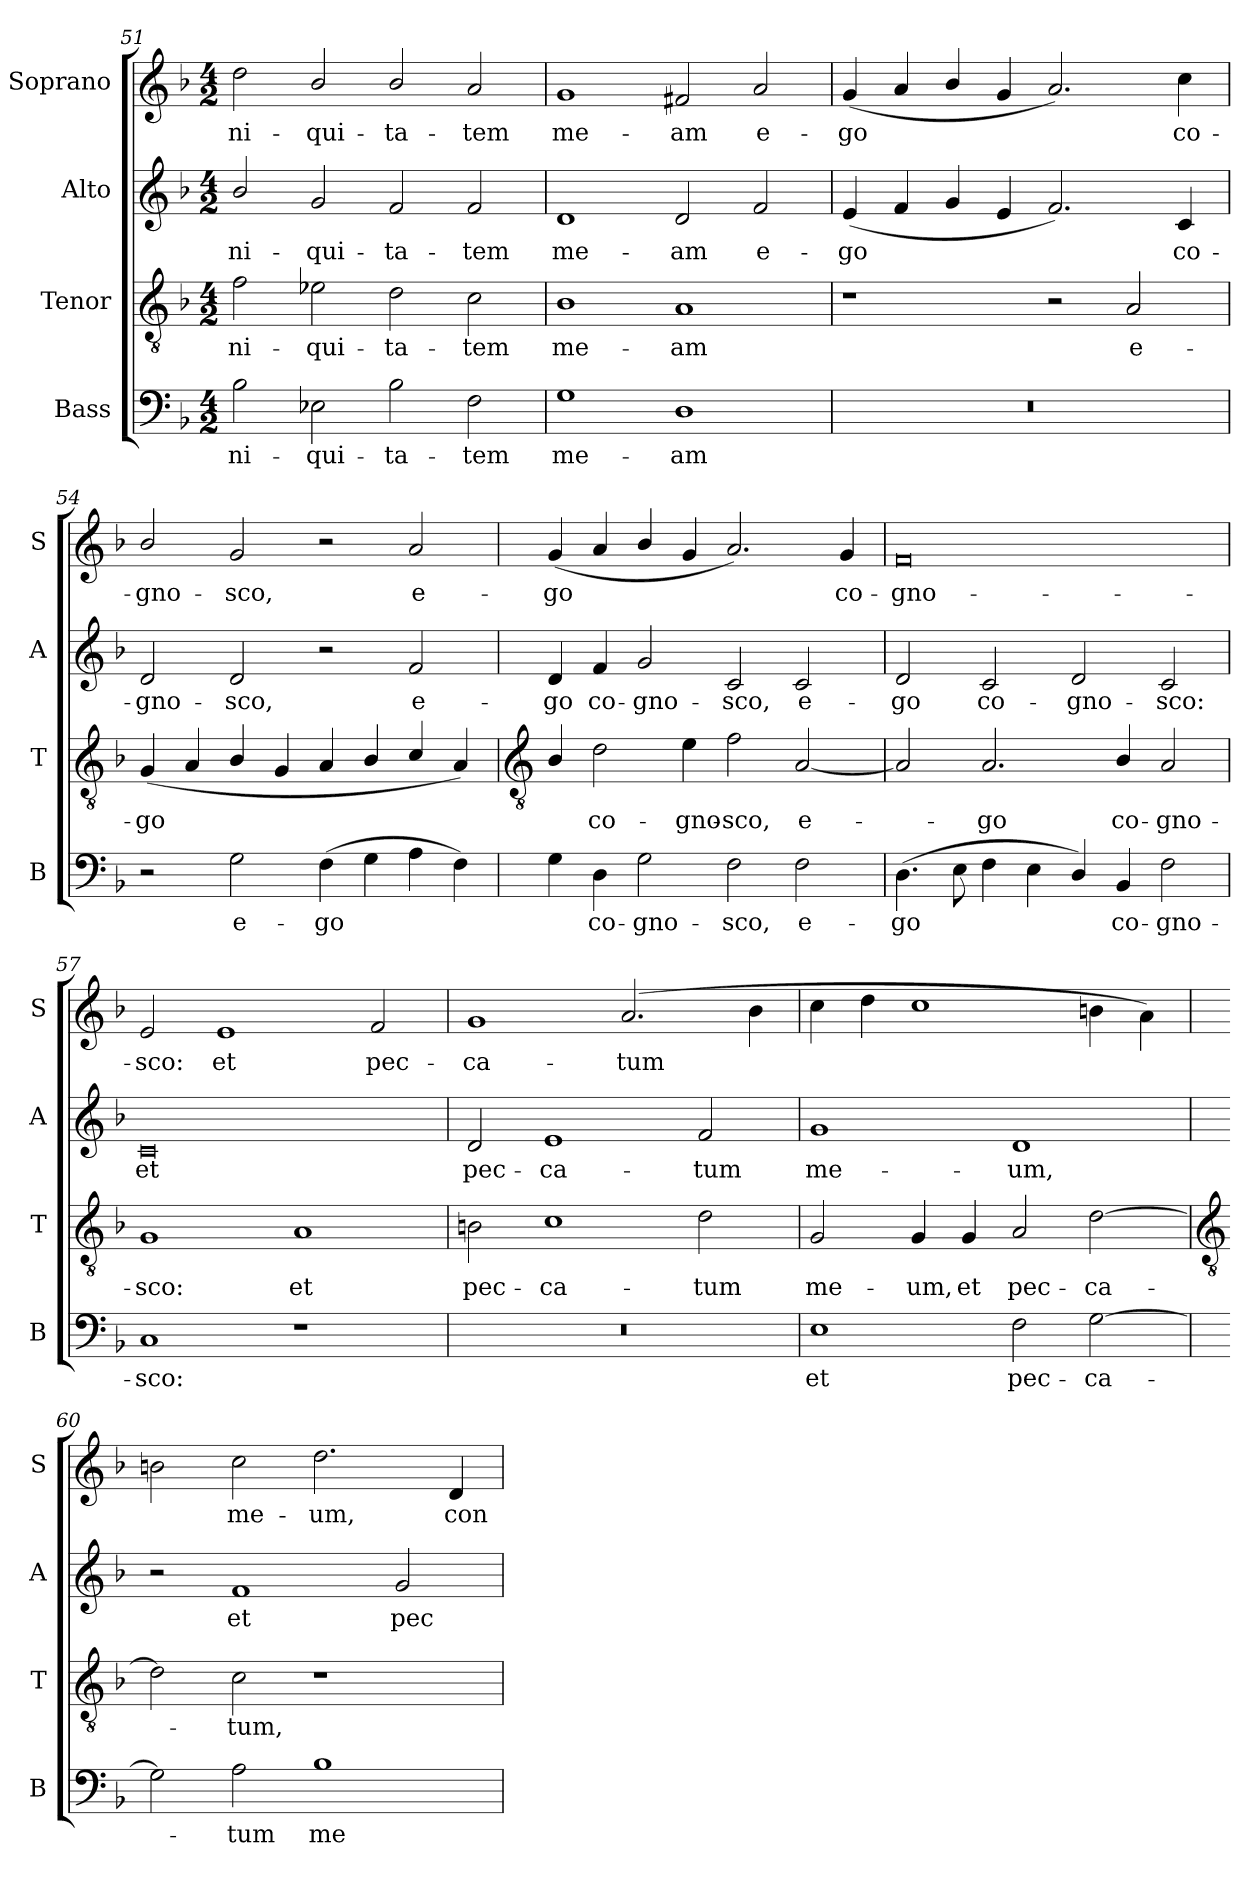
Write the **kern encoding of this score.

**kern	**text	**kern	**text	**kern	**text	**kern	**text
*part4	*part4	*part3	*part3	*part2	*part2	*part1	*part1
*staff4	*staff4	*staff3	*staff3	*staff2	*staff2	*staff1	*staff1
*I"Bass	*	*I"Tenor	*	*I"Alto	*	*I"Soprano	*
*I'B	*	*I'T	*	*I'A	*	*I'S	*
*clefF4	*	*clefGv2	*	*clefG2	*	*clefG2	*
*k[b-]	*	*k[b-]	*	*k[b-]	*	*k[b-]	*
*F:	*	*F:	*	*F:	*	*F:	*
*M4/2	*	*M4/2	*	*M4/2	*	*M4/2	*
=51	=51	=51	=51	=51	=51	=51	=51
!	!LO:LY:b	!	!LO:LY:b	!	!LO:LY:b	!	!LO:LY:b
2B-	-ni-	2f	ni-	2b-/	-ni-	2dd	-ni-
!	!LO:LY:b	!	!LO:LY:b	!	!LO:LY:b	!	!LO:LY:b
2E-X	-qui-	2e-X	-qui-	2g	-qui-	2b-/	-qui-
!	!LO:LY:b	!	!LO:LY:b	!	!LO:LY:b	!	!LO:LY:b
2B-	-ta-	2d	-ta-	2f	-ta-	2b-/	-ta-
!	!LO:LY:b	!	!LO:LY:b	!	!LO:LY:b	!	!LO:LY:b
2F	-tem	2c	-tem	2f	-tem	2a	-tem
=52	=52	=52	=52	=52	=52	=52	=52
!	!LO:LY:b	!	!LO:LY:b	!	!LO:LY:b	!	!LO:LY:b
1G	me-	1B-	me-	1d	me-	1g	me-
!	!LO:LY:b	!	!LO:LY:b	!	!LO:LY:b	!	!LO:LY:b
1D	-am	1A	-am	2d	-am	2f#X	-am
!	!	!	!	!	!LO:LY:b	!	!LO:LY:b
.	.	.	.	2f	e-	2a	e-
=53	=53	=53	=53	=53	=53	=53	=53
!	!	!	!	!	!LO:LY:b	!	!LO:LY:b
0r	.	1r	.	(<4e	-go	(<4g	-go
.	.	.	.	4f	.	4a	.
.	.	.	.	4g	.	4b-/	.
.	.	.	.	4e	.	4g	.
.	.	2r	.	2.f)	.	2.a)	.
!	!	!	!LO:LY:b	!	!	!	!
.	.	2A	e-	.	.	.	.
!	!	!	!	!	!LO:LY:b	!	!LO:LY:b
.	.	.	.	4c	co-	4cc	co-
=54	=54	=54	=54	=54	=54	=54	=54
!	!	!	!LO:LY:b	!	!LO:LY:b	!	!LO:LY:b
2r	.	(<4G	-go	2d	-gno-	2b-/	-gno-
.	.	4A	.	.	.	.	.
!	!LO:LY:b	!	!	!	!LO:LY:b	!	!LO:LY:b
2G	e-	4B-/	.	2d	-sco,	2g	-sco,
.	.	4G	.	.	.	.	.
!	!LO:LY:b	!	!	!	!	!	!
(>4F	-go	4A	.	2r	.	2r	.
4G	.	4B-/	.	.	.	.	.
!	!	!	!	!	!LO:LY:b	!	!LO:LY:b
4A	.	4c/	.	2f	e-	2a	e-
4F)	.	4A)	.	.	.	.	.
!!LO:LB:g=z
=55	=55	=55	=55	=55	=55	=55	=55
*	*	*clefGv2	*	*	*	*	*
!	!	!	!	!	!LO:LY:b	!	!LO:LY:b
4G	.	4B-/	.	4d	-go	(<4g	-go
!	!LO:LY:b	!	!LO:LY:b	!	!LO:LY:b	!	!
4D	co-	2d	co-	4f	co-	4a	.
!	!LO:LY:b	!	!	!	!LO:LY:b	!	!
2G	-gno-	.	.	2g	-gno-	4b-/	.
!	!	!	!LO:LY:b	!	!	!	!
.	.	4e	-gno-	.	.	4g	.
!	!LO:LY:b	!	!LO:LY:b	!	!LO:LY:b	!	!
2F	-sco,	2f	-sco,	2c	-sco,	2.a)	.
!	!LO:LY:b	!	!LO:LY:b	!	!LO:LY:b	!	!
2F	e-	[2A	e-	2c	e-	.	.
!	!	!	!	!	!	!	!LO:LY:b
.	.	.	.	.	.	4g	co-
=56	=56	=56	=56	=56	=56	=56	=56
!	!LO:LY:b	!	!	!	!LO:LY:b	!	!LO:LY:b
(>4.D	-go	2A]	.	2d	-go	0f	-gno-
8E	.	.	.	.	.	.	.
!	!	!	!LO:LY:b	!	!LO:LY:b	!	!
4F	.	2.A	go	2c	co-	.	.
4E	.	.	.	.	.	.	.
!	!	!	!	!	!LO:LY:b	!	!
4D/)	.	.	.	2d	-gno-	.	.
!	!LO:LY:b	!	!LO:LY:b	!	!	!	!
4BB-	co-	4B-/	co-	.	.	.	.
!	!LO:LY:b	!	!LO:LY:b	!	!LO:LY:b	!	!
2F	-gno-	2A	-gno-	2c	-sco:	.	.
=57	=57	=57	=57	=57	=57	=57	=57
!	!LO:LY:b	!	!LO:LY:b	!	!LO:LY:b	!	!LO:LY:b
1C	-sco:	1G	-sco:	0c	et	2e	-sco:
!	!	!	!	!	!	!	!LO:LY:b
.	.	.	.	.	.	1e	et
!	!	!	!LO:LY:b	!	!	!	!
1r	.	1A	et	.	.	.	.
!	!	!	!	!	!	!	!LO:LY:b
.	.	.	.	.	.	2f	pec-
=58	=58	=58	=58	=58	=58	=58	=58
!	!	!	!LO:LY:b	!	!LO:LY:b	!	!LO:LY:b
0r	.	2Bn	pec-	2d	pec-	1g	-ca-
!	!	!	!LO:LY:b	!	!LO:LY:b	!	!
.	.	1c	-ca-	1e	-ca-	.	.
!	!	!	!	!	!	!	!LO:LY:b
.	.	.	.	.	.	(>2.a	-tum
!	!	!	!LO:LY:b	!	!LO:LY:b	!	!
.	.	2d	-tum	2f	-tum	.	.
.	.	.	.	.	.	4b-	.
=59	=59	=59	=59	=59	=59	=59	=59
!	!LO:LY:b	!	!LO:LY:b	!	!LO:LY:b	!	!
1E	et	2G	me-	1g	me-	4cc	.
.	.	.	.	.	.	4dd	.
!	!	!	!LO:LY:b	!	!	!	!
.	.	4G	-um,	.	.	1cc	.
!	!	!	!LO:LY:b	!	!	!	!
.	.	4G	et	.	.	.	.
!	!LO:LY:b	!	!LO:LY:b	!	!LO:LY:b	!	!
2F	pec-	2A	pec-	1d	-um,	.	.
!	!LO:LY:b	!	!LO:LY:b	!	!	!	!
[2G	-ca-	[2d	-ca-	.	.	4bn	.
.	.	.	.	.	.	4a\)	.
!!LO:LB:g=z
=60	=60	=60	=60	=60	=60	=60	=60
*	*	*clefGv2	*	*	*	*	*
2G]	.	2d]	.	2r	.	2bn	.
!	!LO:LY:b	!	!LO:LY:b	!	!LO:LY:b	!	!LO:LY:b
2A	tum	2c	tum,	1f	et	2cc	me-
!	!LO:LY:b	!	!	!	!	!	!LO:LY:b
1B-	me-	1r	.	.	.	2.dd	-um,
!	!	!	!	!	!LO:LY:b	!	!
.	.	.	.	2g	pec-	.	.
!	!	!	!	!	!	!	!LO:LY:b
.	.	.	.	.	.	4d	con-
=	=	=	=	=	=	=	=
*-	*-	*-	*-	*-	*-	*-	*-
